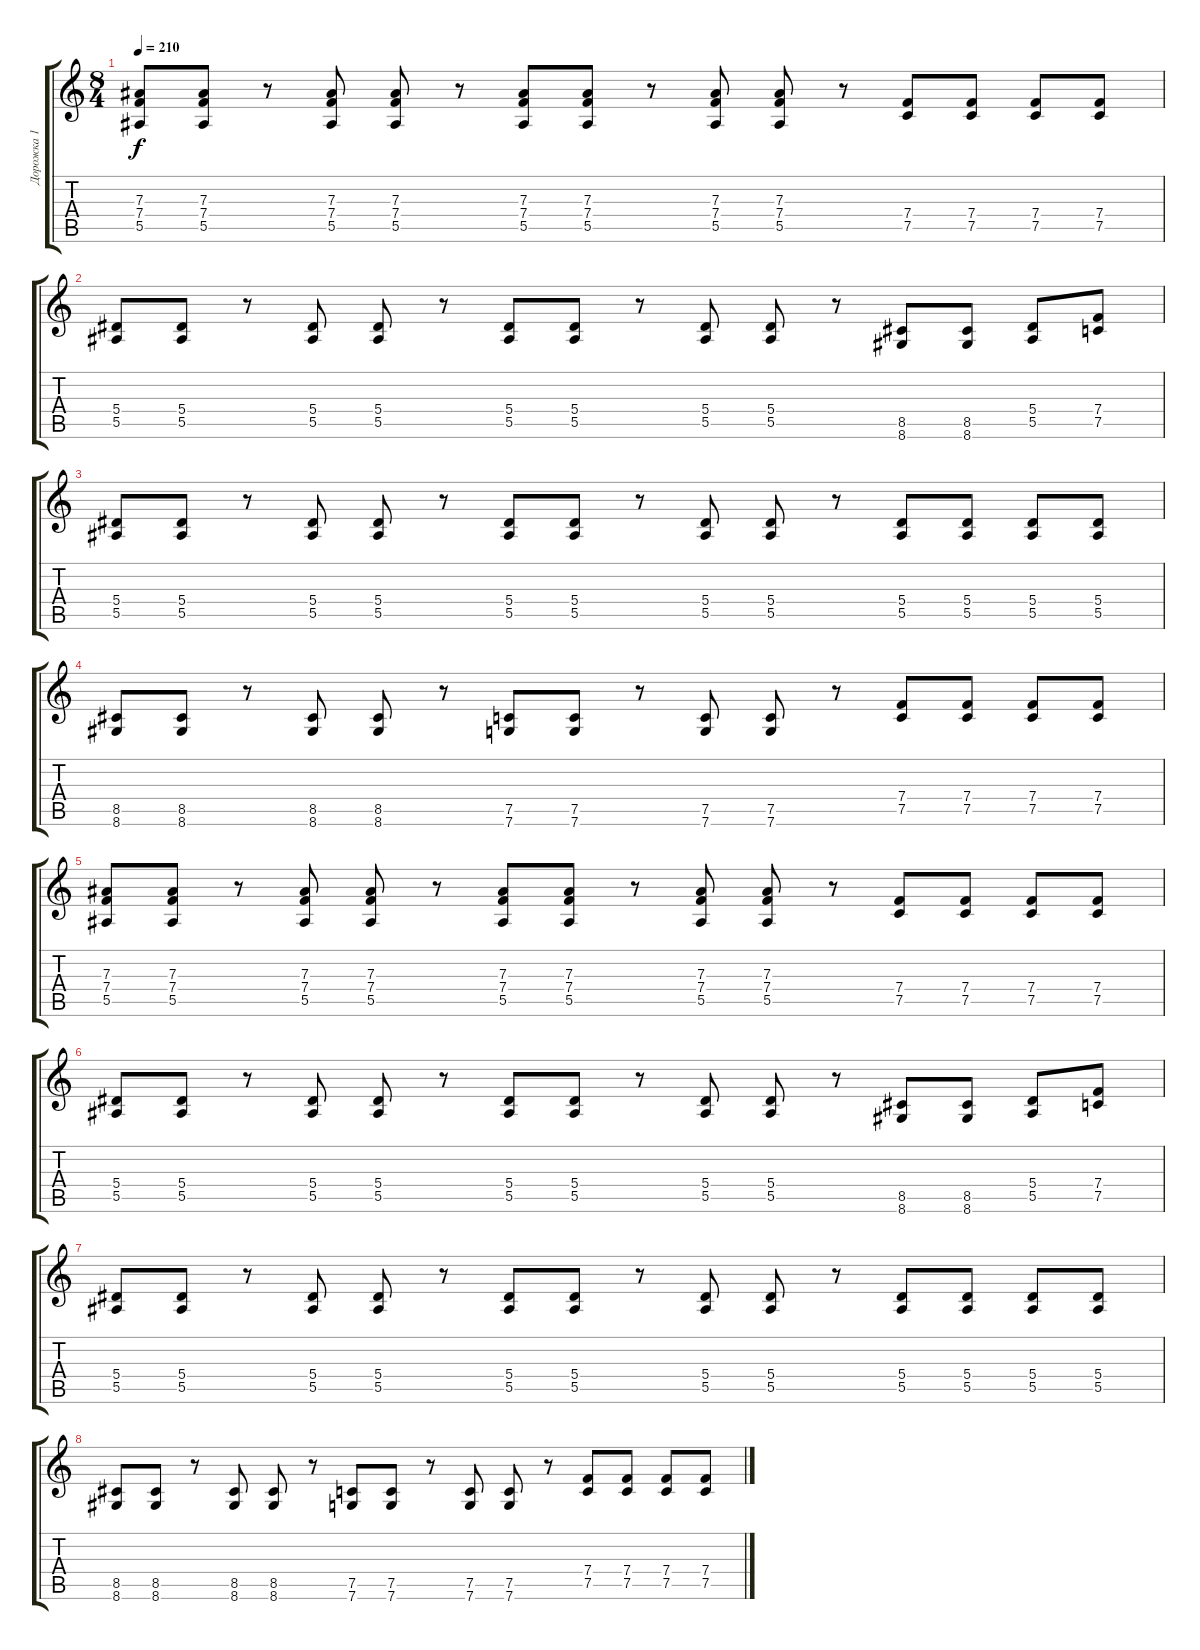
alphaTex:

\track ("Дорожка 1" "Дорожка 1") {instrument distortionguitar}
\staff {score tabs}
\tuning (C4 G3 Eb3 Bb2 F2 C2) {hide}
\ts (8 4)
\tempo 210
\clef g2
\ks c
(7.3 7.4 5.5).8{dy f} (7.3 7.4 5.5).8 r.8 (7.3 7.4 5.5).8 (7.3 7.4 5.5).8 r.8 (7.3 7.4 5.5).8 (7.3 7.4 5.5).8 r.8 (7.3 7.4 5.5).8 (7.3 7.4 5.5).8 r.8 (7.4 7.5).8 (7.4 7.5).8 (7.4 7.5).8 (7.4 7.5).8 |
(5.4 5.5).8 (5.4 5.5).8 r.8 (5.4 5.5).8 (5.4 5.5).8 r.8 (5.4 5.5).8 (5.4 5.5).8 r.8 (5.4 5.5).8 (5.4 5.5).8 r.8 (8.5 8.6).8 (8.5 8.6).8 (5.4 5.5).8 (7.4 7.5).8 |
(5.4 5.5).8 (5.4 5.5).8 r.8 (5.4 5.5).8 (5.4 5.5).8 r.8 (5.4 5.5).8 (5.4 5.5).8 r.8 (5.4 5.5).8 (5.4 5.5).8 r.8 (5.4 5.5).8 (5.4 5.5).8 (5.4 5.5).8 (5.4 5.5).8 |
(8.5 8.6).8 (8.5 8.6).8 r.8 (8.5 8.6).8 (8.5 8.6).8 r.8 (7.5 7.6).8 (7.5 7.6).8 r.8 (7.5 7.6).8 (7.5 7.6).8 r.8 (7.4 7.5).8 (7.4 7.5).8 (7.4 7.5).8 (7.4 7.5).8 |
(7.3 7.4 5.5).8 (7.3 7.4 5.5).8 r.8 (7.3 7.4 5.5).8 (7.3 7.4 5.5).8 r.8 (7.3 7.4 5.5).8 (7.3 7.4 5.5).8 r.8 (7.3 7.4 5.5).8 (7.3 7.4 5.5).8 r.8 (7.4 7.5).8 (7.4 7.5).8 (7.4 7.5).8 (7.4 7.5).8 |
(5.4 5.5).8 (5.4 5.5).8 r.8 (5.4 5.5).8 (5.4 5.5).8 r.8 (5.4 5.5).8 (5.4 5.5).8 r.8 (5.4 5.5).8 (5.4 5.5).8 r.8 (8.5 8.6).8 (8.5 8.6).8 (5.4 5.5).8 (7.4 7.5).8 |
(5.4 5.5).8 (5.4 5.5).8 r.8 (5.4 5.5).8 (5.4 5.5).8 r.8 (5.4 5.5).8 (5.4 5.5).8 r.8 (5.4 5.5).8 (5.4 5.5).8 r.8 (5.4 5.5).8 (5.4 5.5).8 (5.4 5.5).8 (5.4 5.5).8 |
(8.5 8.6).8 (8.5 8.6).8 r.8 (8.5 8.6).8 (8.5 8.6).8 r.8 (7.5 7.6).8 (7.5 7.6).8 r.8 (7.5 7.6).8 (7.5 7.6).8 r.8 (7.4 7.5).8 (7.4 7.5).8 (7.4 7.5).8 (7.4 7.5).8
